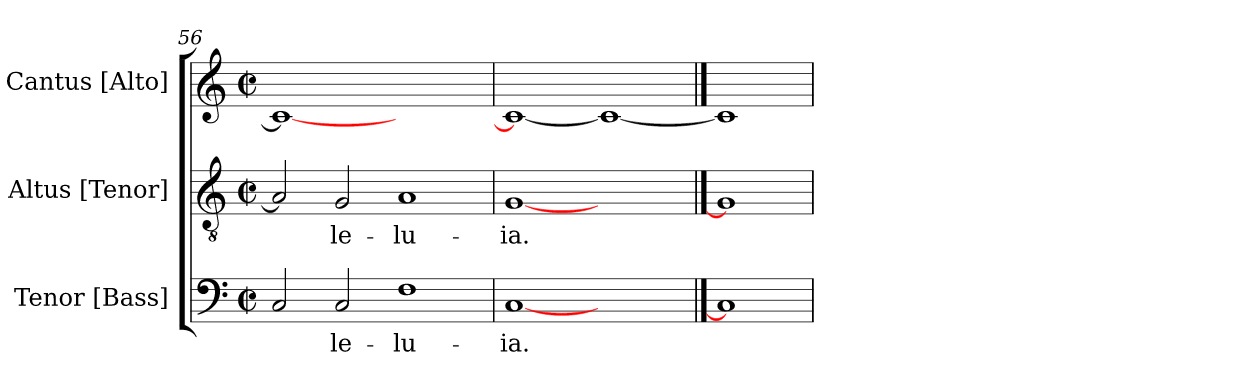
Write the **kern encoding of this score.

**kern	**text	**kern	**text	**kern	**text
*part3	*part3	*part2	*part2	*part1	*part1
*staff3	*staff3	*staff2	*staff2	*staff1	*staff1
*I"Tenor  [Bass]	*	*I"Altus  [Tenor]	*	*I"Cantus  [Alto]	*
*clefF4	*	*clefGv2	*	*clefG2	*
*k[]	*	*k[]	*	*k[]	*
*C:	*	*C:	*	*C:	*
*M2/2	*	*M2/2	*	*M2/2	*
*met(c|)	*	*met(c|)	*	*met(c|)	*
=56	=56	=56	=56	=56	=56
!	!LO:LY:b:cj	!	!LO:LY:b:cj	!	!LO:LY:b:cj
2C/	--	2A/]	--	1c_<	.
!	!LO:LY:b:cj	!	!LO:LY:b:cj	!	!
2C/	-le-	2G/	-le-	.	.
!	!LO:LY:b:cj	!	!LO:LY:b:cj	!	!
1F	-lu-	1A	-lu-	1ryy	.
=57	=57	=57	=57	=57	=57
!	!LO:LY:b:cj	!	!LO:LY:b:cj	!	!LO:LY:b:cj
[1C	-ia.	[1G	-ia.	1c_	.
1ryy	.	1ryy	.	1c_	.
==58	==58	==58	==58	==58	==58
1C]	.	1G]	.	1c]	.
=	=	=	=	=	=
*-	*-	*-	*-	*-	*-
